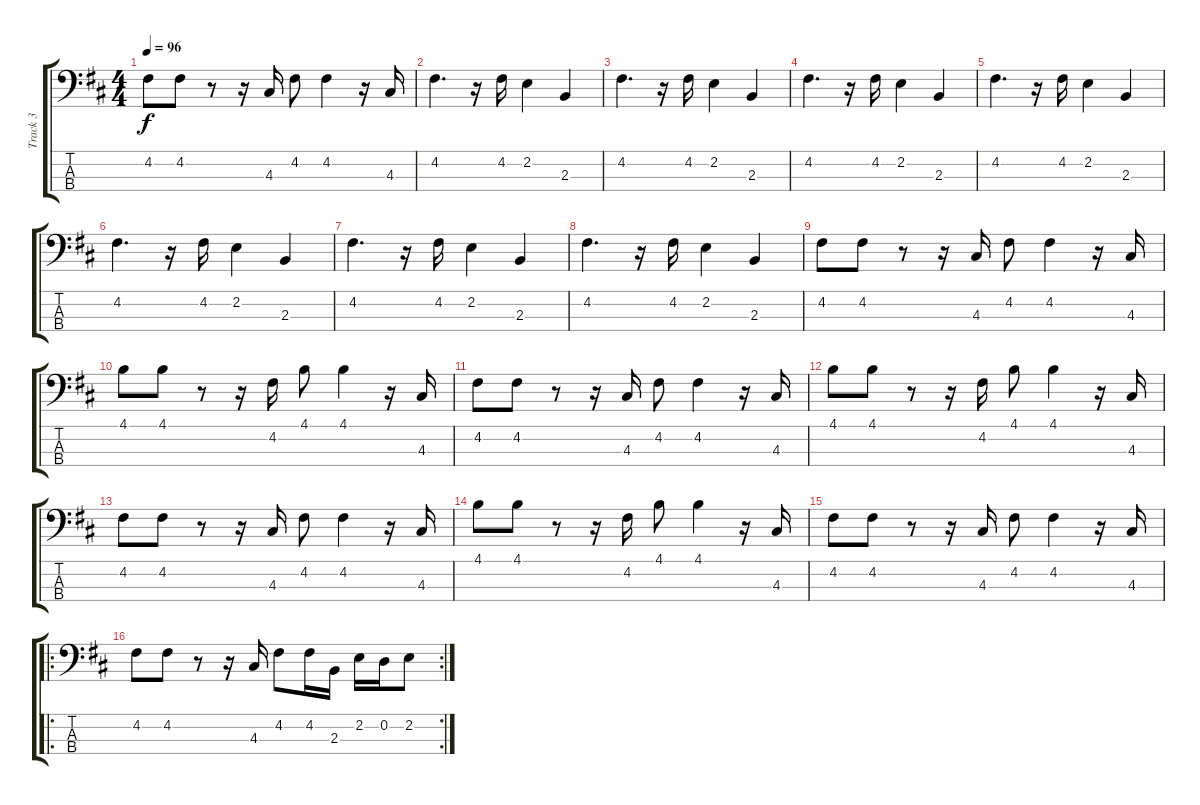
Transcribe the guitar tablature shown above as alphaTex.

\track ("Track 3" "Track 3") {instrument electricbassfinger}
\staff {score tabs}
\tuning (G2 D2 A1 E1) {hide}
\ts (4 4)
\tempo 96
\clef f4
\ks d
4.2.8{dy f} 4.2.8 r.8 r.16 4.3.16 4.2.8 4.2.4 r.16 4.3.16 |
4.2.4{d} r.16 4.2.16 2.2.4 2.3.4 |
4.2.4{d} r.16 4.2.16 2.2.4 2.3.4 |
4.2.4{d} r.16 4.2.16 2.2.4 2.3.4 |
4.2.4{d} r.16 4.2.16 2.2.4 2.3.4 |
4.2.4{d} r.16 4.2.16 2.2.4 2.3.4 |
4.2.4{d} r.16 4.2.16 2.2.4 2.3.4 |
4.2.4{d} r.16 4.2.16 2.2.4 2.3.4 |
4.2.8 4.2.8 r.8 r.16 4.3.16 4.2.8 4.2.4 r.16 4.3.16 |
4.1.8 4.1.8 r.8 r.16 4.2.16 4.1.8 4.1.4 r.16 4.3.16 |
4.2.8 4.2.8 r.8 r.16 4.3.16 4.2.8 4.2.4 r.16 4.3.16 |
4.1.8 4.1.8 r.8 r.16 4.2.16 4.1.8 4.1.4 r.16 4.3.16 |
4.2.8 4.2.8 r.8 r.16 4.3.16 4.2.8 4.2.4 r.16 4.3.16 |
4.1.8 4.1.8 r.8 r.16 4.2.16 4.1.8 4.1.4 r.16 4.3.16 |
4.2.8 4.2.8 r.8 r.16 4.3.16 4.2.8 4.2.4 r.16 4.3.16 |
\ro
\rc 2
4.2.8 4.2.8 r.8 r.16 4.3.16 4.2.8 4.2.16 2.3.16 2.2.16 0.2.16 2.2.8
